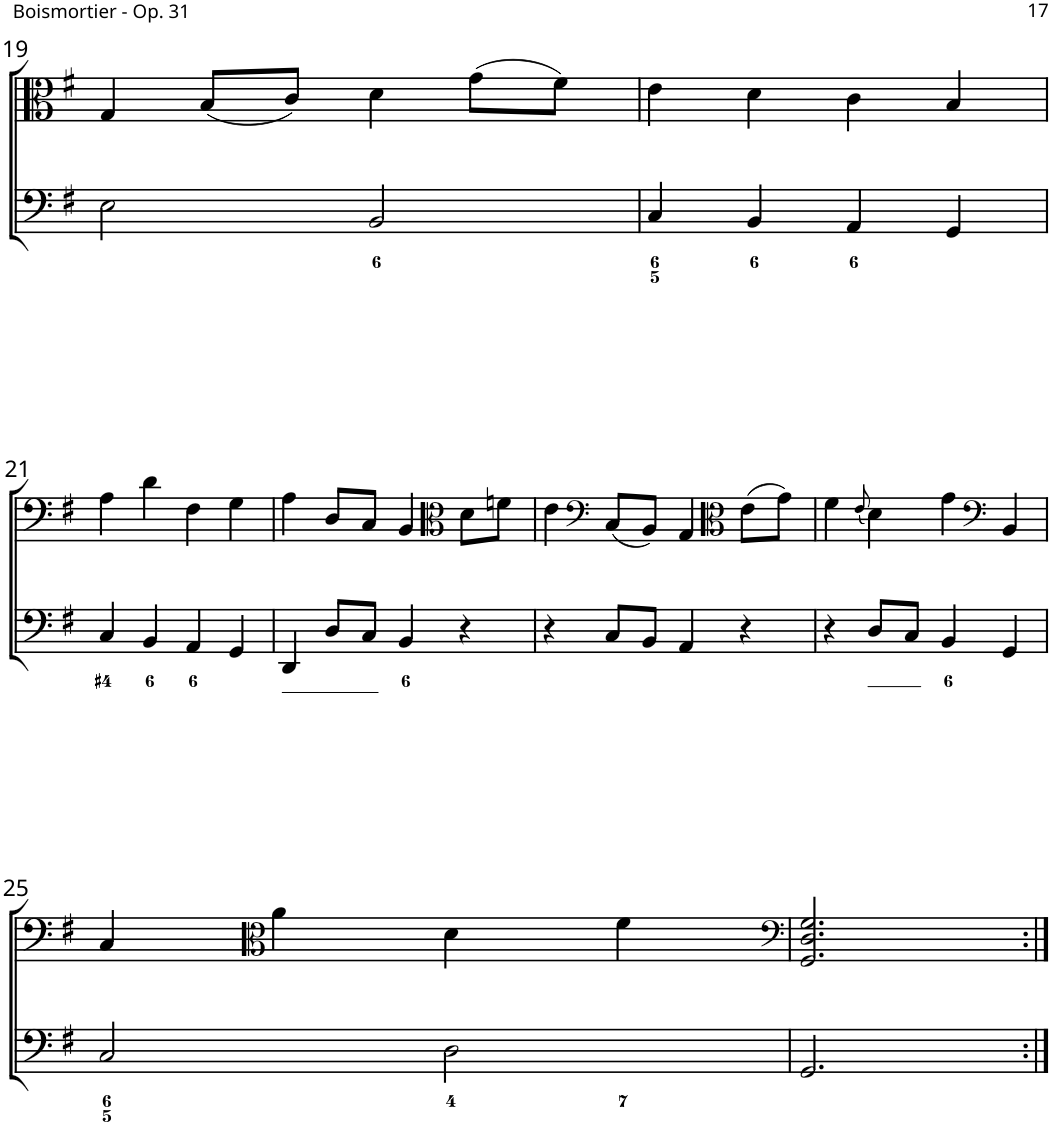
**kern	**kern
*part2	*part1
*staff2	*staff1
*I"Viola da gamba (7 strings)	*I"Viola da gamba (7 strings)
!!LO:PB:g=z
*clefF4	*clefC3
*k[f#]	*k[f#]
*M2/2	*M2/2
=19	=19
2E\	4G/
.	(8B/L
.	8c/J)
2BB/	4d\
.	(8g\L
.	8f#\J)
=20	=20
4C/	4e\
4BB/	4d\
4AA/	4c\
4GG/	4B/
!!LO:LB:g=z
=21	=21
*	*clefF4
4C/	4A\
4BB/	4d\
4AA/	4F#\
4GG/	4G\
=22	=22
4DD/	4A\
8D/L	8D/L
8C/J	8C/J
4BB/	4BB/
*	*clefC3
4r	8d\L
.	8fn\J
=23	=23
4r	4e\
*	*clefF4
8C/L	(8C/L
8BB/J	8BB/J)
4AA/	4AA/
*	*clefC3
4r	(8e\L
.	8g\J)
=24	=24
4r	4f#\
.	(8qe/
8D/L	4d\)
8C/J	.
4BB/	4g\
*	*clefF4
4GG/	4BB/
!!LO:LB:g=z
=25	=25
2C/	4C/
*	*clefC3
.	4a\
2D\	4d\
.	4f#\
=26	=26
*	*clefF4
2.GG/	2.GG/ 2.D/ 2.G/
=:|!	=:|!
*-	*-
